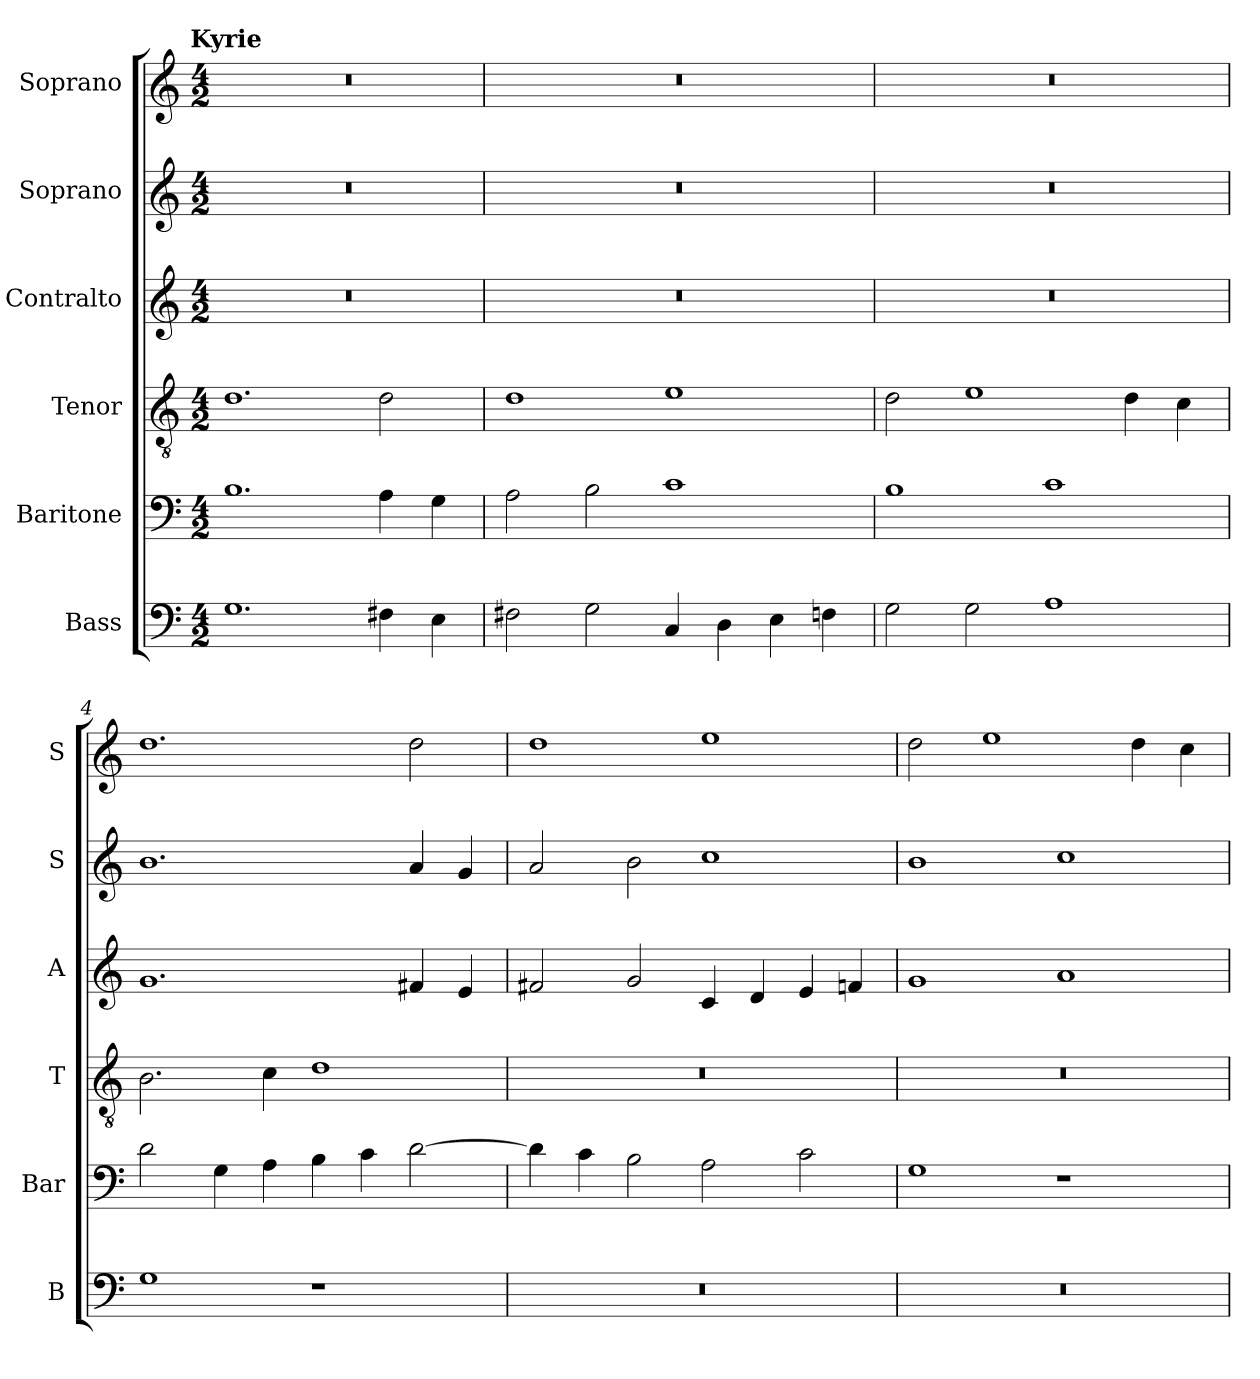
**kern	**kern	**kern	**kern	**kern	**kern
*part6	*part5	*part4	*part3	*part2	*part1
*staff6	*staff5	*staff4	*staff3	*staff2	*staff1
*I"Bass	*I"Baritone	*I"Tenor	*I"Contralto	*I"Soprano	*I"Soprano
*I'B	*I'Bar	*I'T	*I'A	*I'S	*I'S
*clefF4	*clefF4	*clefGv2	*clefG2	*clefG2	*clefG2
*k[]	*k[]	*k[]	*k[]	*k[]	*k[]
*G:mix	*G:mix	*G:mix	*G:mix	*G:mix	*G:mix
!!LO:TX:omd:t=Kyrie
*M4/2	*M4/2	*M4/2	*M4/2	*M4/2	*M4/2
=1	=1	=1	=1	=1	=1
1.G	1.B	1.d	0r	0r	0r
4F#X	4A	2d	.	.	.
4E	4G	.	.	.	.
=2	=2	=2	=2	=2	=2
2F#X	2A	1d	0r	0r	0r
2G	2B	.	.	.	.
4C	1c	1e	.	.	.
4D	.	.	.	.	.
4E	.	.	.	.	.
4Fn	.	.	.	.	.
=3	=3	=3	=3	=3	=3
2G	1B	2d	0r	0r	0r
2G	.	1e	.	.	.
1A	1c	.	.	.	.
.	.	4d	.	.	.
.	.	4c	.	.	.
=4	=4	=4	=4	=4	=4
1G	2d	2.B	1.g	1.b	1.dd
.	4G	.	.	.	.
.	4A	4c	.	.	.
1r	4B	1d	.	.	.
.	4c	.	.	.	.
.	[2d	.	4f#X	4a	2dd
.	.	.	4e	4g	.
=5	=5	=5	=5	=5	=5
0r	4d]	0r	2f#X	2a	1dd
.	4c	.	.	.	.
.	2B	.	2g	2b	.
.	2A	.	4c	1cc	1ee
.	.	.	4d	.	.
.	2c	.	4e	.	.
.	.	.	4fn	.	.
=6	=6	=6	=6	=6	=6
0r	1G	0r	1g	1b	2dd
.	.	.	.	.	1ee
.	1r	.	1a	1cc	.
.	.	.	.	.	4dd
.	.	.	.	.	4cc
=	=	=	=	=	=
*-	*-	*-	*-	*-	*-
